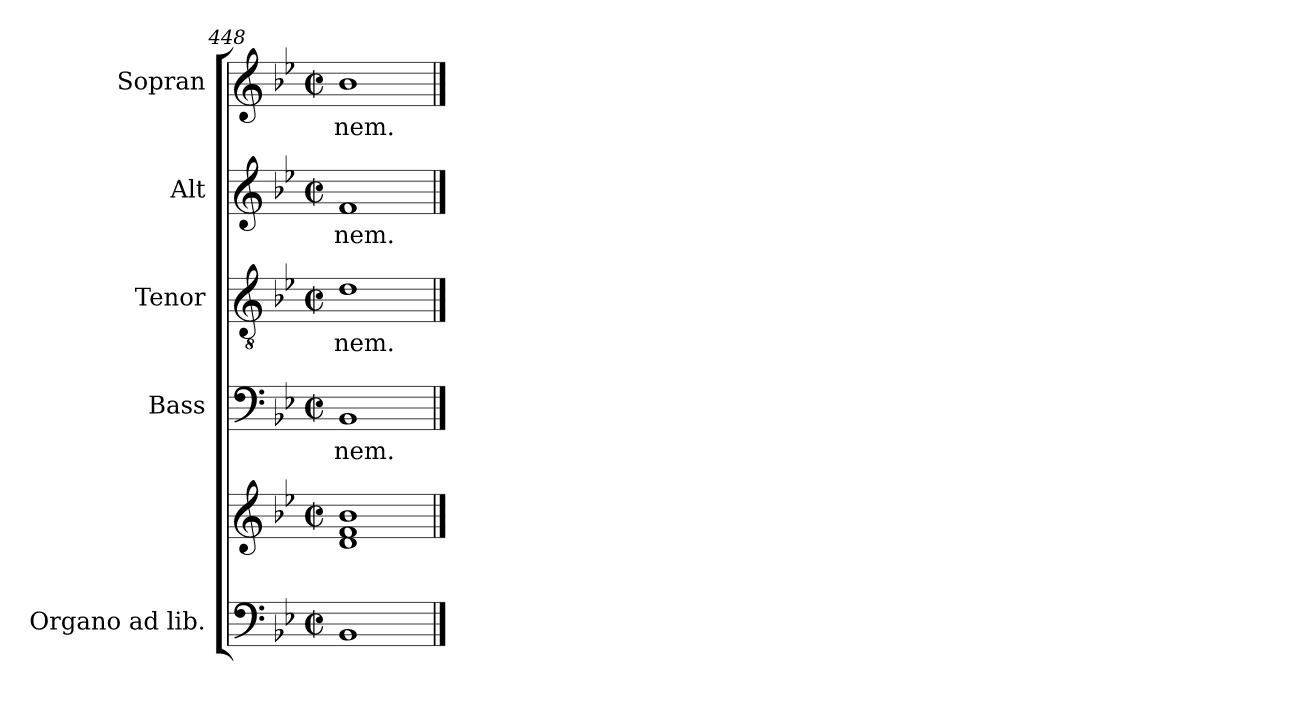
**kern	**kern	**kern	**text	**kern	**text	**kern	**text	**kern	**text
*part5	*part5	*part4	*part4	*part3	*part3	*part2	*part2	*part1	*part1
*staff6	*staff5	*staff4	*staff4	*staff3	*staff3	*staff2	*staff2	*staff1	*staff1
*I"Organo ad lib.	*	*I"Bass	*	*I"Tenor	*	*I"Alt	*	*I"Sopran	*
*	*	*I'B.	*	*I'T.	*	*I'A.	*	*I'S.	*
*clefF4	*clefG2	*clefF4	*	*clefGv2	*	*clefG2	*	*clefG2	*
*k[b-e-]	*k[b-e-]	*k[b-e-]	*	*k[b-e-]	*	*k[b-e-]	*	*k[b-e-]	*
*B-:	*B-:	*B-:	*	*B-:	*	*B-:	*	*B-:	*
*M2/2	*M2/2	*M2/2	*	*M2/2	*	*M2/2	*	*M2/2	*
*met(c|)	*met(c|)	*met(c|)	*	*met(c|)	*	*met(c|)	*	*met(c|)	*
=448	=448	=448	=448	=448	=448	=448	=448	=448	=448
!	!	!	!LO:LY:b	!	!LO:LY:b	!	!LO:LY:b	!	!LO:LY:b
1BB-	1d 1f 1b-	1BB-	-nem.	1d	-nem.	1f	-nem.	1b-	-nem.
==	==	==	==	==	==	==	==	==	==
*-	*-	*-	*-	*-	*-	*-	*-	*-	*-
